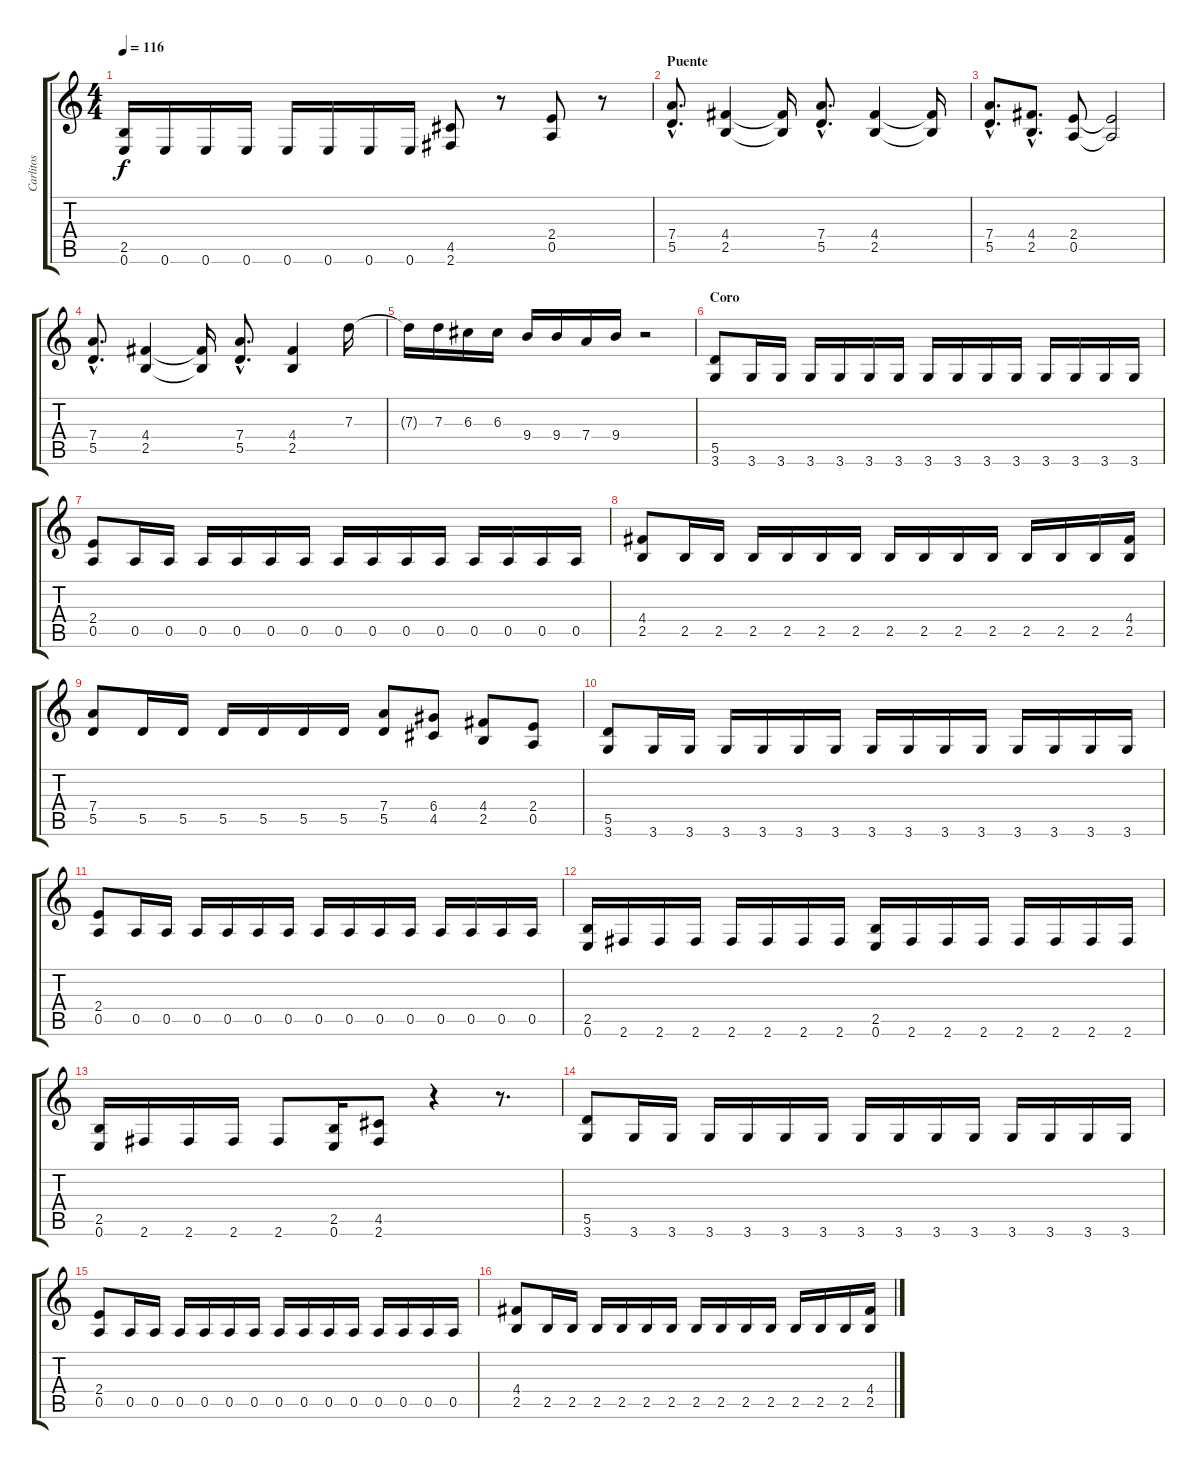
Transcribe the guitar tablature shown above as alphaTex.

\track ("Carlitos" "Carlitos") {instrument distortionguitar}
\staff {score tabs}
\tuning (E4 B3 G3 D3 A2 E2) {hide}
\ts (4 4)
\tempo 116
\clef g2
\ks c
(2.5{t} 0.6{t}).16{dy f} 0.6.16 0.6.16 0.6.16 0.6.16 0.6.16 0.6.16 0.6.16 (4.5 2.6).8 r.8 (2.4 0.5).8 r.8 |
\section ("" "Puente")
(7.4{hac} 5.5{hac}).8{d} (4.4 2.5).4 (4.4{t} 2.5{t}).16 (7.4{hac} 5.5{hac}).8{d} (4.4 2.5).4 (4.4{t} 2.5{t}).16 |
(7.4{hac} 5.5{hac}).8{d} (4.4{hac} 2.5{hac}).8{d} (2.4 0.5).8 (2.4{t} 0.5{t}).2 |
(7.4{hac} 5.5{hac}).8{d} (4.4 2.5).4 (4.4{t} 2.5{t}).16 (7.4{hac} 5.5{hac}).8{d} (4.4 2.5).4 7.3.16 |
7.3{t}.16 7.3.16 6.3.16 6.3.16 9.4.16 9.4.16 7.4.16 9.4.16 r.2 |
\section ("" "Coro")
(5.5 3.6).8 3.6.16 3.6.16 3.6.16 3.6.16 3.6.16 3.6.16 3.6.16 3.6.16 3.6.16 3.6.16 3.6.16 3.6.16 3.6.16 3.6.16 |
(2.4 0.5).8 0.5.16 0.5.16 0.5.16 0.5.16 0.5.16 0.5.16 0.5.16 0.5.16 0.5.16 0.5.16 0.5.16 0.5.16 0.5.16 0.5.16 |
(4.4 2.5).8 2.5.16 2.5.16 2.5.16 2.5.16 2.5.16 2.5.16 2.5.16 2.5.16 2.5.16 2.5.16 2.5.16 2.5.16 2.5.16 (4.4 2.5).16 |
(7.4 5.5).8 5.5.16 5.5.16 5.5.16 5.5.16 5.5.16 5.5.16 (7.4 5.5).8 (6.4 4.5).8 (4.4 2.5).8 (2.4 0.5).8 |
(5.5 3.6).8 3.6.16 3.6.16 3.6.16 3.6.16 3.6.16 3.6.16 3.6.16 3.6.16 3.6.16 3.6.16 3.6.16 3.6.16 3.6.16 3.6.16 |
(2.4 0.5).8 0.5.16 0.5.16 0.5.16 0.5.16 0.5.16 0.5.16 0.5.16 0.5.16 0.5.16 0.5.16 0.5.16 0.5.16 0.5.16 0.5.16 |
(2.5 0.6).16 2.6.16 2.6.16 2.6.16 2.6.16 2.6.16 2.6.16 2.6.16 (2.5 0.6).16 2.6.16 2.6.16 2.6.16 2.6.16 2.6.16 2.6.16 2.6.16 |
(2.5 0.6).16 2.6.16 2.6.16 2.6.16 2.6.8 (2.5 0.6).16 (4.5 2.6).8 r.4 r.8{d} |
(5.5 3.6).8 3.6.16 3.6.16 3.6.16 3.6.16 3.6.16 3.6.16 3.6.16 3.6.16 3.6.16 3.6.16 3.6.16 3.6.16 3.6.16 3.6.16 |
(2.4 0.5).8 0.5.16 0.5.16 0.5.16 0.5.16 0.5.16 0.5.16 0.5.16 0.5.16 0.5.16 0.5.16 0.5.16 0.5.16 0.5.16 0.5.16 |
(4.4 2.5).8 2.5.16 2.5.16 2.5.16 2.5.16 2.5.16 2.5.16 2.5.16 2.5.16 2.5.16 2.5.16 2.5.16 2.5.16 2.5.16 (4.4 2.5).16
